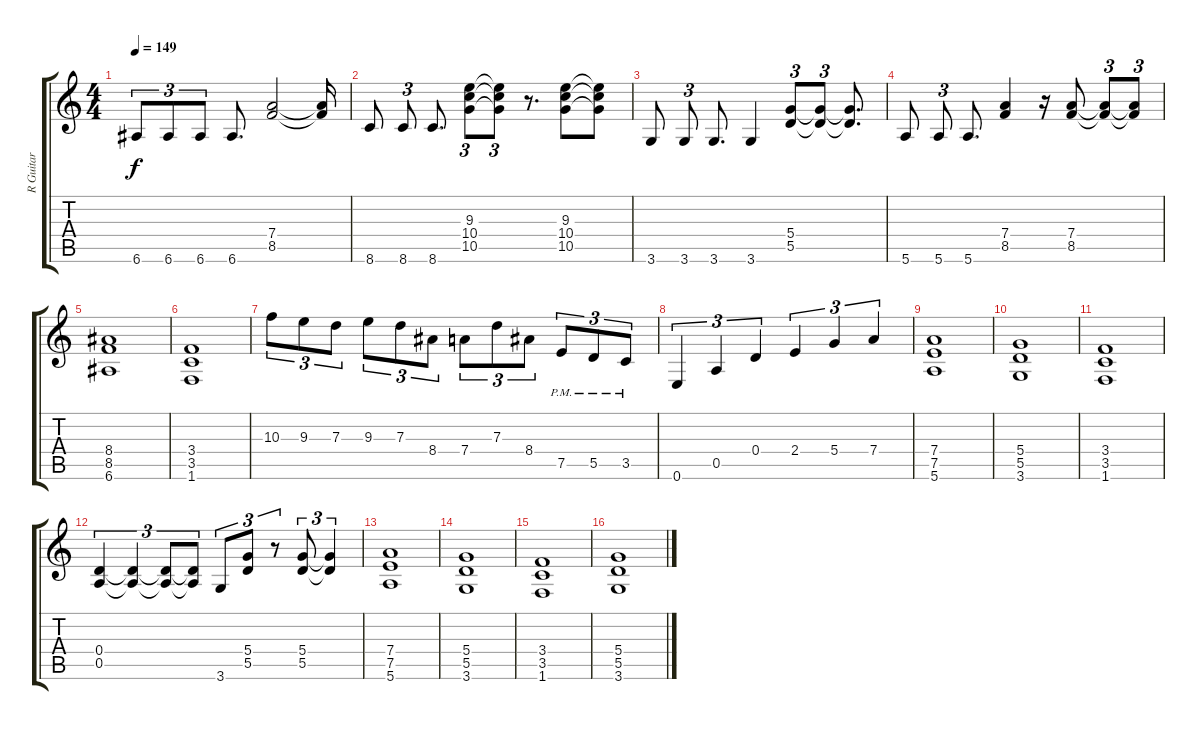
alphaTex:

\track ("R Guitar" "R Guitar") {instrument distortionguitar}
\staff {score tabs}
\tuning (E4 B3 G3 D3 A2 E2) {hide}
\ts (4 4)
\tempo 149
\clef g2
\ks c
6.6.8{tu (3 2) dy f} 6.6.8{tu (3 2)} 6.6.8{tu (3 2)} 6.6.8{d} (7.4 8.5).2 (7.4{t} 8.5{t}).16 |
8.6.8 8.6.8{tu (3 2)} 8.6.8{d} (9.3 10.4 10.5).8{tu (3 2)} (9.3{t} 10.4{t} 10.5{t}).8{tu (3 2)} r.8{d} (9.3 10.4 10.5).8 (9.3{t} 10.4{t} 10.5{t}).8 |
3.6.8 3.6.8{tu (3 2)} 3.6.8{d} 3.6.4 (5.4 5.5).8{tu (3 2)} (5.4{t} 5.5{t}).8{tu (3 2)} (5.4{t} 5.5{t}).8{d} |
5.6.8 5.6.8{tu (3 2)} 5.6.8{d} (7.4 8.5).4 r.16 (7.4 8.5).8 (7.4{t} 8.5{t}).8{tu (3 2)} (7.4{t} 8.5{t}).8{tu (3 2)} |
(8.4 8.5 6.6).1 |
(3.4 3.5 1.6).1 |
10.3.8{tu (3 2)} 9.3.8{tu (3 2)} 7.3.8{tu (3 2)} 9.3.8{tu (3 2)} 7.3.8{tu (3 2)} 8.4.8{tu (3 2)} 7.4.8{tu (3 2)} 7.3.8{tu (3 2)} 8.4.8{tu (3 2)} 7.5{pm}.8{tu (3 2)} 5.5{pm}.8{tu (3 2)} 3.5{pm}.8{tu (3 2)} |
0.6.4{tu (3 2)} 0.5.4{tu (3 2)} 0.4.4{tu (3 2)} 2.4.4{tu (3 2)} 5.4.4{tu (3 2)} 7.4.4{tu (3 2)} |
(7.4 7.5 5.6).1 |
(5.4 5.5 3.6).1 |
(3.4 3.5 1.6).1 |
(0.4 0.5).4{tu (3 2)} (0.4{t} 0.5{t}).4{tu (3 2)} (0.4{t} 0.5{t}).8{tu (3 2)} (0.4{t} 0.5{t}).8{tu (3 2)} 3.6.8{tu (3 2)} (5.4 5.5).8{tu (3 2)} r.8{tu (3 2)} (5.4 5.5).8{tu (3 2)} (5.4{t} 5.5{t}).4{tu (3 2)} |
(7.4 7.5 5.6).1 |
(5.4 5.5 3.6).1 |
(3.4 3.5 1.6).1 |
(5.4 5.5 3.6).1
